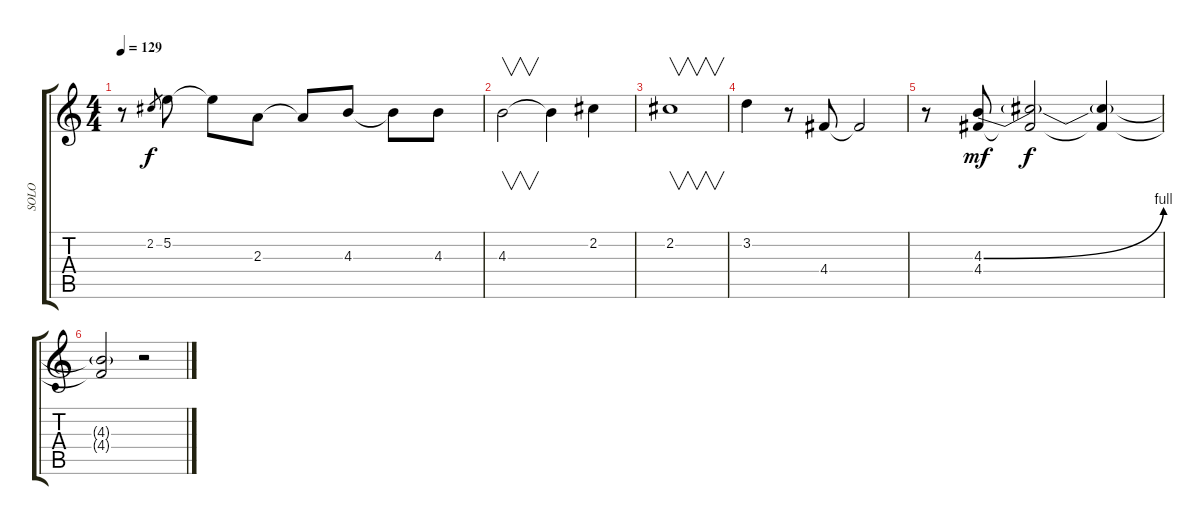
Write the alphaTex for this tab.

\track ("SOLO" "SOLO") {instrument distortionguitar}
\staff {score tabs}
\tuning (E4 B3 G3 D3 A2 E2) {hide}
\ts (4 4)
\tempo 129
\clef g2
\ks c
r.8{dy f} 2.2.8{gr} 5.2.8 5.2{t}.8 2.3.8 2.3{t}.8 4.3.8 4.3{t}.8 4.3.8 |
4.3.2{v} 4.3{t}.4 2.2.4 |
2.2.1{v} |
3.2.4 r.8 4.4.8 4.4{t}.2 |
r.8 (4.3{be (bend 0 0 60 4)} 4.4).8{dy mf} (4.3{t} 4.4{t}).2{dy f} (4.3{t} 4.4{t}).4 |
(4.3{t} 4.4{t}).2 r.2
